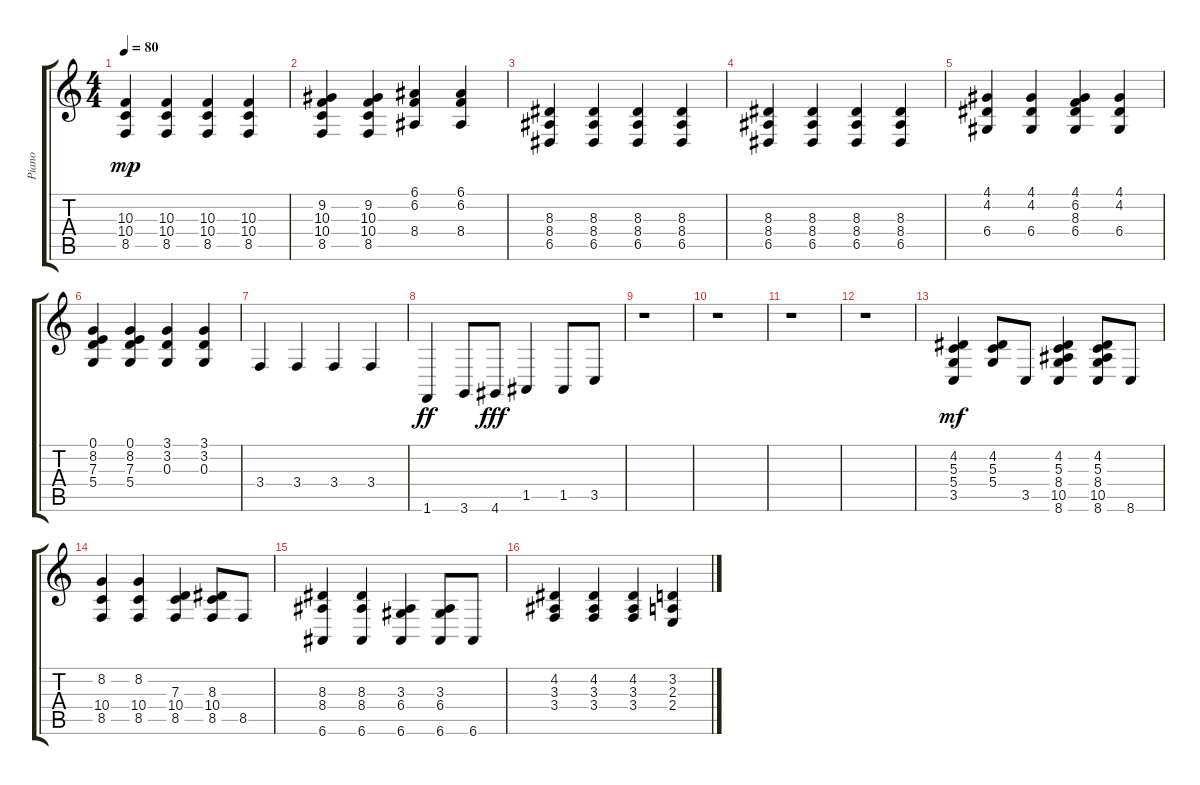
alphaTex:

\track ("Piano" "Piano") {instrument honkytonkpiano}
\staff {score tabs}
\tuning (E4 B3 G3 D3 A2 E2) {hide}
\ts (4 4)
\tempo 80
\clef g2
\ks c
(10.3 10.4 8.5).4{dy mp} (10.3 10.4 8.5).4 (10.3 10.4 8.5).4 (10.3 10.4 8.5).4 |
(9.2 10.3 10.4 8.5).4 (9.2 10.3 10.4 8.5).4 (6.1 6.2 8.4).4 (6.1 6.2 8.4).4 |
(8.3 8.4 6.5).4 (8.3 8.4 6.5).4 (8.3 8.4 6.5).4 (8.3 8.4 6.5).4 |
(8.3 8.4 6.5).4 (8.3 8.4 6.5).4 (8.3 8.4 6.5).4 (8.3 8.4 6.5).4 |
(4.1 4.2 6.4).4 (4.1 4.2 6.4).4 (4.1 6.2 8.3 6.4).4 (4.1 4.2 6.4).4 |
(0.1 8.2 7.3 5.4).4 (0.1 8.2 7.3 5.4).4 (3.1 3.2 0.3).4 (3.1 3.2 0.3).4 |
3.4.4 3.4.4 3.4.4 3.4.4 |
1.6.4{dy ff} 3.6.8 4.6.8{dy fff} 1.5.4 1.5.8 3.5.8 |
r.1 |
r.1 |
r.1 |
r.1 |
(4.2 5.3 5.4 3.5).4{dy mf} (4.2 5.3 5.4).8 3.5.8 (4.2 5.3 8.4 10.5 8.6).4 (4.2 5.3 8.4 10.5 8.6).8 8.6.8 |
(8.2 10.4 8.5).4 (8.2 10.4 8.5).4 (7.3 10.4 8.5).4 (8.3 10.4 8.5).8 8.5.8 |
(8.3 8.4 6.6).4 (8.3 8.4 6.6).4 (3.3 6.4 6.6).4 (3.3 6.4 6.6).8 6.6.8 |
(4.2 3.3 3.4).4 (4.2 3.3 3.4).4 (4.2 3.3 3.4).4 (3.2 2.3 2.4).4
